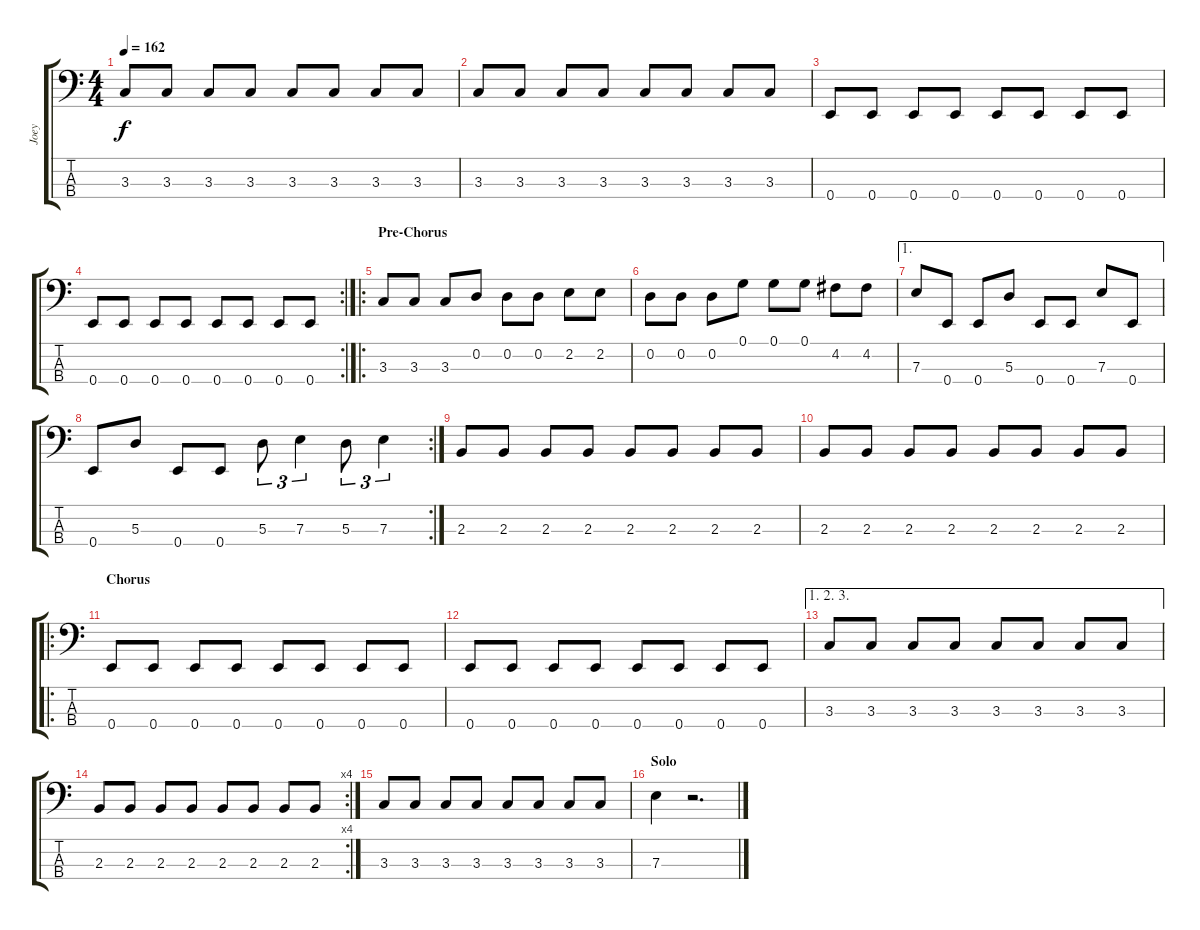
\track ("Joey" "Joey") {instrument electricbasspick}
\staff {score tabs}
\tuning (G2 D2 A1 E1) {hide}
\ts (4 4)
\tempo 162
\clef f4
\ks c
3.3.8{dy f} 3.3.8 3.3.8 3.3.8 3.3.8 3.3.8 3.3.8 3.3.8 |
3.3.8 3.3.8 3.3.8 3.3.8 3.3.8 3.3.8 3.3.8 3.3.8 |
0.4.8 0.4.8 0.4.8 0.4.8 0.4.8 0.4.8 0.4.8 0.4.8 |
\rc 2
0.4.8 0.4.8 0.4.8 0.4.8 0.4.8 0.4.8 0.4.8 0.4.8 |
\ro
\section ("" "Pre-Chorus")
3.3.8 3.3.8 3.3.8 0.2.8 0.2.8 0.2.8 2.2.8 2.2.8 |
0.2.8 0.2.8 0.2.8 0.1.8 0.1.8 0.1.8 4.2.8 4.2.8 |
\ae 1
7.3.8 0.4.8 0.4.8 5.3.8 0.4.8 0.4.8 7.3.8 0.4.8 |
\rc 2
0.4.8 5.3.8 0.4.8 0.4.8 5.3.8{tu (3 2)} 7.3.4{tu (3 2)} 5.3.8{tu (3 2)} 7.3.4{tu (3 2)} |
2.3.8 2.3.8 2.3.8 2.3.8 2.3.8 2.3.8 2.3.8 2.3.8 |
2.3.8 2.3.8 2.3.8 2.3.8 2.3.8 2.3.8 2.3.8 2.3.8 |
\ro
\section ("" "Chorus")
0.4.8 0.4.8 0.4.8 0.4.8 0.4.8 0.4.8 0.4.8 0.4.8 |
0.4.8 0.4.8 0.4.8 0.4.8 0.4.8 0.4.8 0.4.8 0.4.8 |
\ae (1 2 3)
3.3.8 3.3.8 3.3.8 3.3.8 3.3.8 3.3.8 3.3.8 3.3.8 |
\rc 4
2.3.8 2.3.8 2.3.8 2.3.8 2.3.8 2.3.8 2.3.8 2.3.8 |
3.3.8 3.3.8 3.3.8 3.3.8 3.3.8 3.3.8 3.3.8 3.3.8 |
\section ("" "Solo")
7.3.4 r.2{d}
